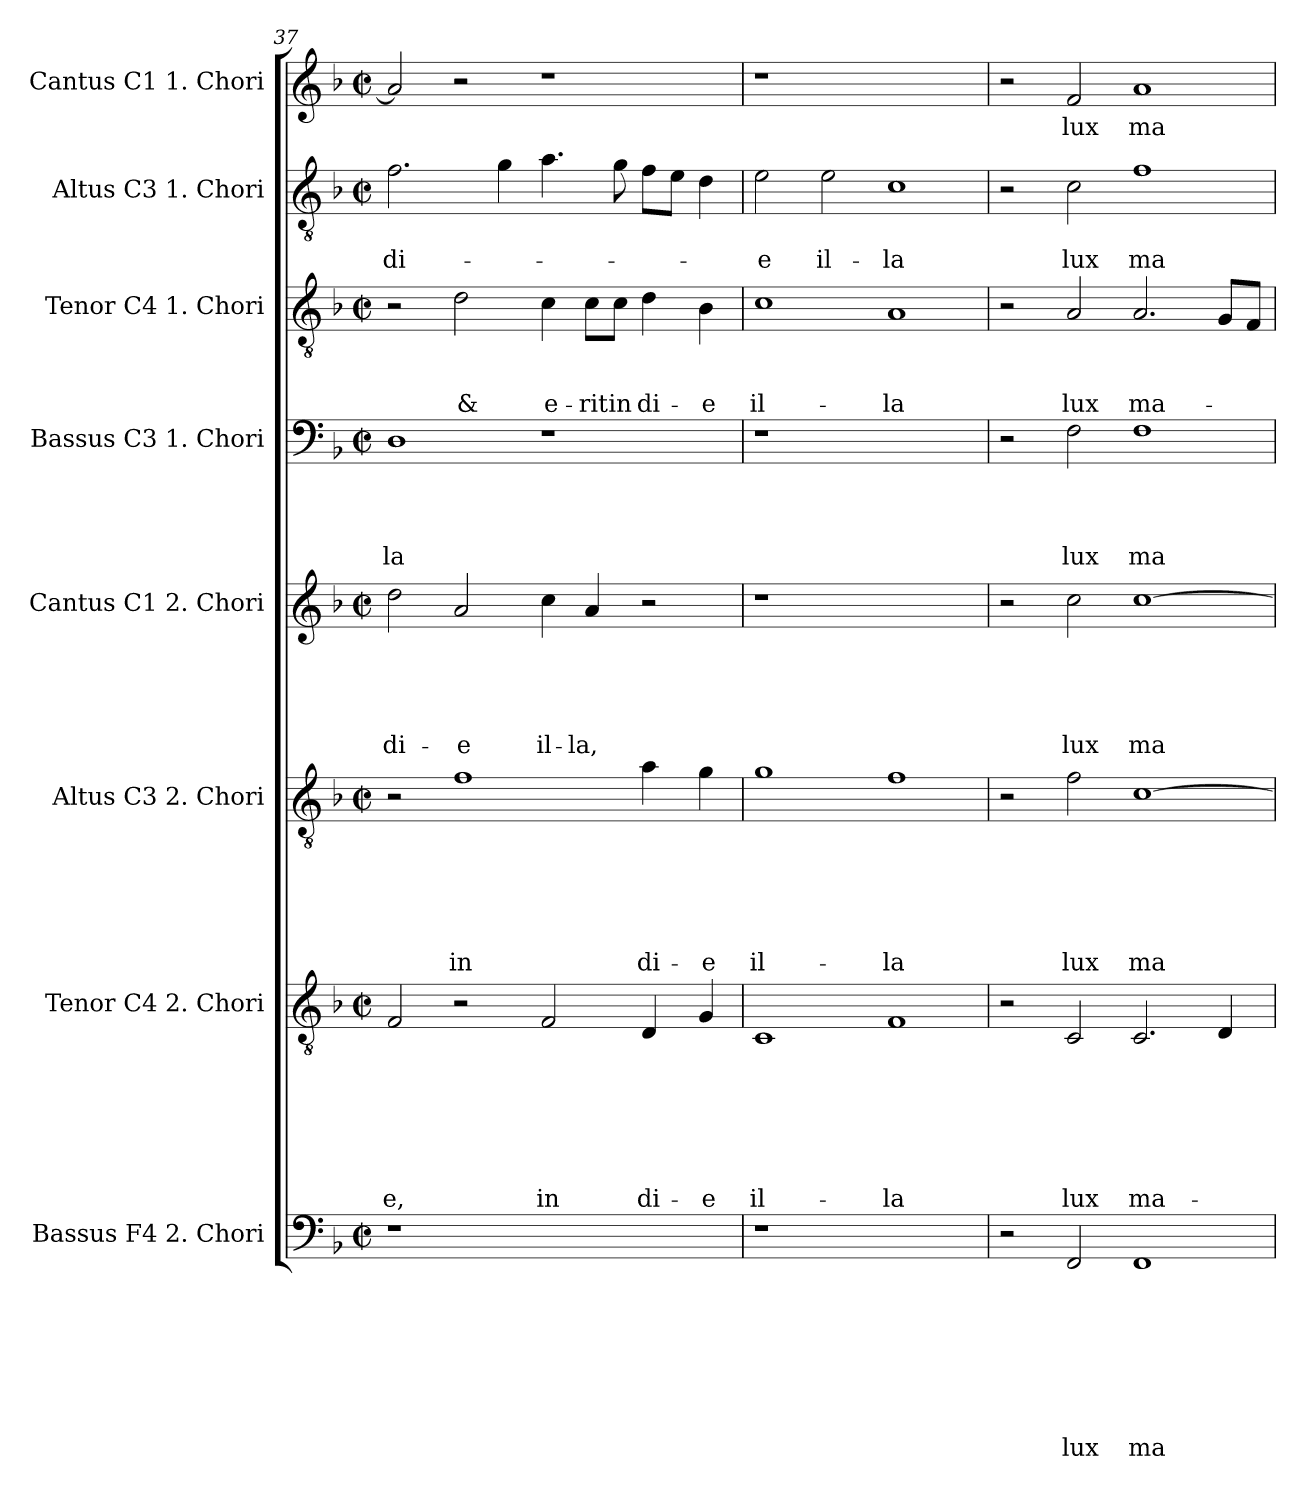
**kern	**text	**text	**text	**text	**text	**text	**text	**text	**kern	**text	**text	**text	**text	**text	**text	**text	**kern	**text	**text	**text	**text	**text	**text	**kern	**text	**text	**text	**text	**text	**kern	**text	**text	**text	**text	**kern	**text	**text	**text	**kern	**text	**text	**kern	**text
*part8	*part8	*part8	*part8	*part8	*part8	*part8	*part8	*part8	*part7	*part7	*part7	*part7	*part7	*part7	*part7	*part7	*part6	*part6	*part6	*part6	*part6	*part6	*part6	*part5	*part5	*part5	*part5	*part5	*part5	*part4	*part4	*part4	*part4	*part4	*part3	*part3	*part3	*part3	*part2	*part2	*part2	*part1	*part1
*staff8	*staff8	*staff8	*staff8	*staff8	*staff8	*staff8	*staff8	*staff8	*staff7	*staff7	*staff7	*staff7	*staff7	*staff7	*staff7	*staff7	*staff6	*staff6	*staff6	*staff6	*staff6	*staff6	*staff6	*staff5	*staff5	*staff5	*staff5	*staff5	*staff5	*staff4	*staff4	*staff4	*staff4	*staff4	*staff3	*staff3	*staff3	*staff3	*staff2	*staff2	*staff2	*staff1	*staff1
*I"Bassus F4 2. Chori	*	*	*	*	*	*	*	*	*I"Tenor C4 2. Chori	*	*	*	*	*	*	*	*I"Altus C3 2. Chori	*	*	*	*	*	*	*I"Cantus C1 2. Chori	*	*	*	*	*	*I"Bassus C3 1. Chori	*	*	*	*	*I"Tenor C4 1. Chori	*	*	*	*I"Altus C3 1. Chori	*	*	*I"Cantus C1 1. Chori	*
*clefF4	*	*	*	*	*	*	*	*	*clefGv2	*	*	*	*	*	*	*	*clefGv2	*	*	*	*	*	*	*clefG2	*	*	*	*	*	*clefF4	*	*	*	*	*clefGv2	*	*	*	*clefGv2	*	*	*clefG2	*
*k[b-]	*	*	*	*	*	*	*	*	*k[b-]	*	*	*	*	*	*	*	*k[b-]	*	*	*	*	*	*	*k[b-]	*	*	*	*	*	*k[b-]	*	*	*	*	*k[b-]	*	*	*	*k[b-]	*	*	*k[b-]	*
*F:	*	*	*	*	*	*	*	*	*F:	*	*	*	*	*	*	*	*F:	*	*	*	*	*	*	*F:	*	*	*	*	*	*F:	*	*	*	*	*F:	*	*	*	*F:	*	*	*F:	*
*M2/2	*	*	*	*	*	*	*	*	*M2/2	*	*	*	*	*	*	*	*M2/2	*	*	*	*	*	*	*M2/2	*	*	*	*	*	*M2/2	*	*	*	*	*M2/2	*	*	*	*M2/2	*	*	*M2/2	*
*met(c|)	*	*	*	*	*	*	*	*	*met(c|)	*	*	*	*	*	*	*	*met(c|)	*	*	*	*	*	*	*met(c|)	*	*	*	*	*	*met(c|)	*	*	*	*	*met(c|)	*	*	*	*met(c|)	*	*	*met(c|)	*
=37	=37	=37	=37	=37	=37	=37	=37	=37	=37	=37	=37	=37	=37	=37	=37	=37	=37	=37	=37	=37	=37	=37	=37	=37	=37	=37	=37	=37	=37	=37	=37	=37	=37	=37	=37	=37	=37	=37	=37	=37	=37	=37	=37
1r	.	.	.	.	.	.	.	.	2F/	.	.	.	.	.	.	-e,	2r	.	.	.	.	.	.	2dd\	.	.	.	.	di-	1D	.	.	.	-la	2r	.	.	.	2.f\	.	di-	2a/]	.
.	.	.	.	.	.	.	.	.	2r	.	.	.	.	.	.	.	1f	.	.	.	.	.	in	2a/	.	.	.	.	-e	.	.	.	.	.	2d\	.	.	&	.	.	.	2r	.
.	.	.	.	.	.	.	.	.	.	.	.	.	.	.	.	.	.	.	.	.	.	.	.	.	.	.	.	.	.	.	.	.	.	.	.	.	.	.	4g\	.	.	.	.
1ryy	.	.	.	.	.	.	.	.	2F/	.	.	.	.	.	.	in	.	.	.	.	.	.	.	4cc\	.	.	.	.	il-	1r	.	.	.	.	4c\	.	.	e-	4.a\	.	.	1r	.
.	.	.	.	.	.	.	.	.	.	.	.	.	.	.	.	.	.	.	.	.	.	.	.	4a/	.	.	.	.	-la,	.	.	.	.	.	8c\L	.	.	-rit	.	.	.	.	.
.	.	.	.	.	.	.	.	.	.	.	.	.	.	.	.	.	.	.	.	.	.	.	.	.	.	.	.	.	.	.	.	.	.	.	8c\J	.	.	in	8g\	.	.	.	.
.	.	.	.	.	.	.	.	.	4D/	.	.	.	.	.	.	di-	4a\	.	.	.	.	.	di-	2r	.	.	.	.	.	.	.	.	.	.	4d\	.	.	di-	8f\L	.	.	.	.
.	.	.	.	.	.	.	.	.	.	.	.	.	.	.	.	.	.	.	.	.	.	.	.	.	.	.	.	.	.	.	.	.	.	.	.	.	.	.	8e\J	.	.	.	.
.	.	.	.	.	.	.	.	.	4G/	.	.	.	.	.	.	-e	4g\	.	.	.	.	.	-e	.	.	.	.	.	.	.	.	.	.	.	4B-\	.	.	-e	4d\	.	.	.	.
=38	=38	=38	=38	=38	=38	=38	=38	=38	=38	=38	=38	=38	=38	=38	=38	=38	=38	=38	=38	=38	=38	=38	=38	=38	=38	=38	=38	=38	=38	=38	=38	=38	=38	=38	=38	=38	=38	=38	=38	=38	=38	=38	=38
1r	.	.	.	.	.	.	.	.	1C	.	.	.	.	.	.	il-	1g	.	.	.	.	.	il-	1r	.	.	.	.	.	1r	.	.	.	.	1c	.	.	il-	2e\	.	-e	1r	.
.	.	.	.	.	.	.	.	.	.	.	.	.	.	.	.	.	.	.	.	.	.	.	.	.	.	.	.	.	.	.	.	.	.	.	.	.	.	.	2e\	.	il-	.	.
1ryy	.	.	.	.	.	.	.	.	1F	.	.	.	.	.	.	-la	1f	.	.	.	.	.	-la	1ryy	.	.	.	.	.	1ryy	.	.	.	.	1A	.	.	-la	1c	.	-la	1ryy	.
=39	=39	=39	=39	=39	=39	=39	=39	=39	=39	=39	=39	=39	=39	=39	=39	=39	=39	=39	=39	=39	=39	=39	=39	=39	=39	=39	=39	=39	=39	=39	=39	=39	=39	=39	=39	=39	=39	=39	=39	=39	=39	=39	=39
2r	.	.	.	.	.	.	.	.	2r	.	.	.	.	.	.	.	2r	.	.	.	.	.	.	2r	.	.	.	.	.	2r	.	.	.	.	2r	.	.	.	2r	.	.	2r	.
2FF/	.	.	.	.	.	.	.	lux	2C/	.	.	.	.	.	.	lux	2f\	.	.	.	.	.	lux	2cc\	.	.	.	.	lux	2F\	.	.	.	lux	2A/	.	.	lux	2c\	.	lux	2f/	lux
1FF	.	.	.	.	.	.	.	ma-	2.C/	.	.	.	.	.	.	ma-	[1c	.	.	.	.	.	ma-	[1cc	.	.	.	.	ma-	1F	.	.	.	ma-	2.A/	.	.	ma-	1f	.	ma-	1a	ma-
.	.	.	.	.	.	.	.	.	4D/	.	.	.	.	.	.	.	.	.	.	.	.	.	.	.	.	.	.	.	.	.	.	.	.	.	8G/L	.	.	.	.	.	.	.	.
.	.	.	.	.	.	.	.	.	.	.	.	.	.	.	.	.	.	.	.	.	.	.	.	.	.	.	.	.	.	.	.	.	.	.	8F/J	.	.	.	.	.	.	.	.
=	=	=	=	=	=	=	=	=	=	=	=	=	=	=	=	=	=	=	=	=	=	=	=	=	=	=	=	=	=	=	=	=	=	=	=	=	=	=	=	=	=	=	=
*-	*-	*-	*-	*-	*-	*-	*-	*-	*-	*-	*-	*-	*-	*-	*-	*-	*-	*-	*-	*-	*-	*-	*-	*-	*-	*-	*-	*-	*-	*-	*-	*-	*-	*-	*-	*-	*-	*-	*-	*-	*-	*-	*-
